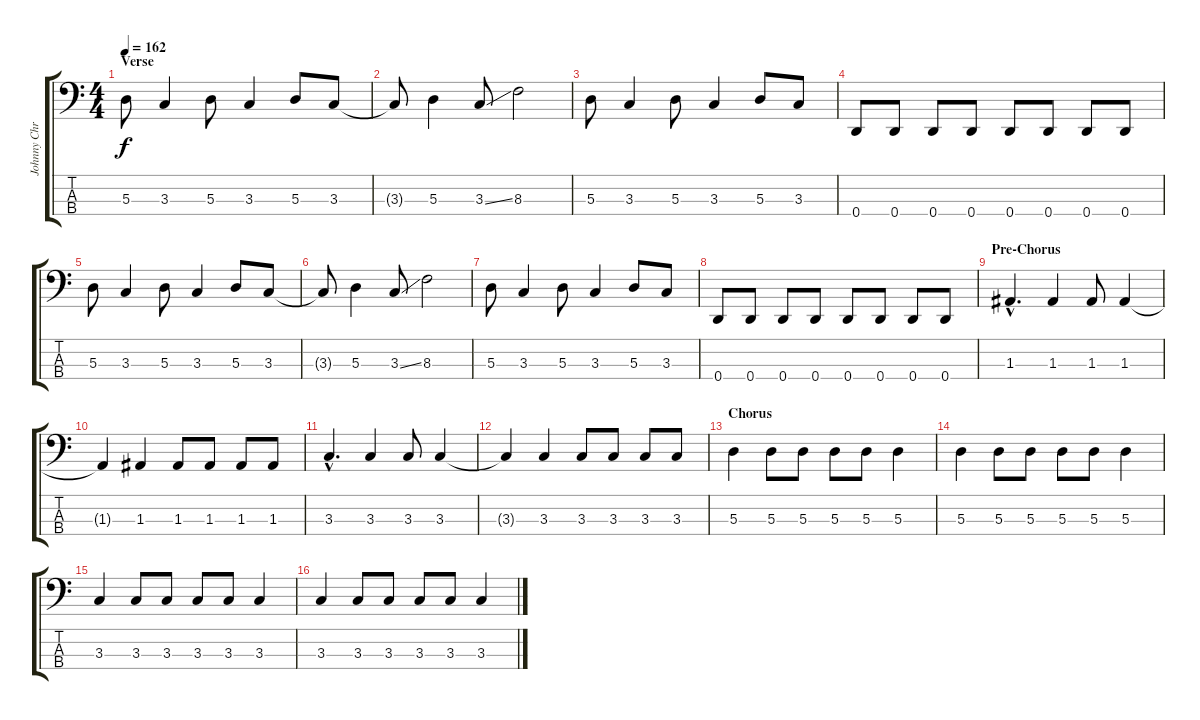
\track ("Johnny Christ" "Johnny Chr") {instrument electricbassfinger}
\staff {score tabs}
\tuning (G2 D2 A1 D1) {hide}
\ts (4 4)
\section ("" "Verse")
\tempo 162
\clef f4
\ks c
5.3.8{dy f} 3.3.4 5.3.8 3.3.4 5.3.8 3.3.8 |
3.3{t}.8 5.3.4 3.3{ss}.8 8.3.2 |
5.3.8 3.3.4 5.3.8 3.3.4 5.3.8 3.3.8 |
0.4.8 0.4.8 0.4.8 0.4.8 0.4.8 0.4.8 0.4.8 0.4.8 |
5.3.8 3.3.4 5.3.8 3.3.4 5.3.8 3.3.8 |
3.3{t}.8 5.3.4 3.3{ss}.8 8.3.2 |
5.3.8 3.3.4 5.3.8 3.3.4 5.3.8 3.3.8 |
0.4.8 0.4.8 0.4.8 0.4.8 0.4.8 0.4.8 0.4.8 0.4.8 |
\section ("" "Pre-Chorus")
1.3{hac}.4{d} 1.3.4 1.3.8 1.3.4 |
1.3{t}.4 1.3.4 1.3.8 1.3.8 1.3.8 1.3.8 |
3.3{hac}.4{d} 3.3.4 3.3.8 3.3.4 |
3.3{t}.4 3.3.4 3.3.8 3.3.8 3.3.8 3.3.8 |
\section ("" "Chorus")
5.3.4 5.3.8 5.3.8 5.3.8 5.3.8 5.3.4 |
5.3.4 5.3.8 5.3.8 5.3.8 5.3.8 5.3.4 |
3.3.4 3.3.8 3.3.8 3.3.8 3.3.8 3.3.4 |
3.3.4 3.3.8 3.3.8 3.3.8 3.3.8 3.3.4
